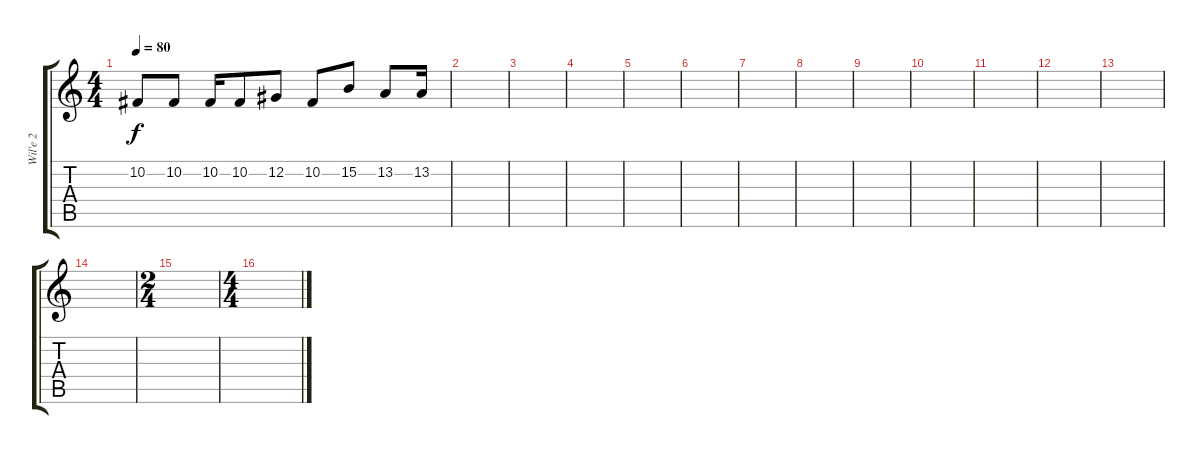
\track ("Wil'e 2" "Wil'e 2") {instrument acousticgrandpiano}
\staff {score tabs}
\tuning (Db4 Ab3 E3 B2 Gb2 B1) {hide}
\ts (4 4)
\tempo 80
\clef g2
\ks c
10.2{t}.8{dy f} 10.2.8 10.2.16 10.2.8 12.2.8 10.2.8 15.2.8 13.2.8 13.2.16 |
|
|
|
|
|
|
|
|
|
|
|
|
|
\ts (2 4)
|
\ts (4 4)
